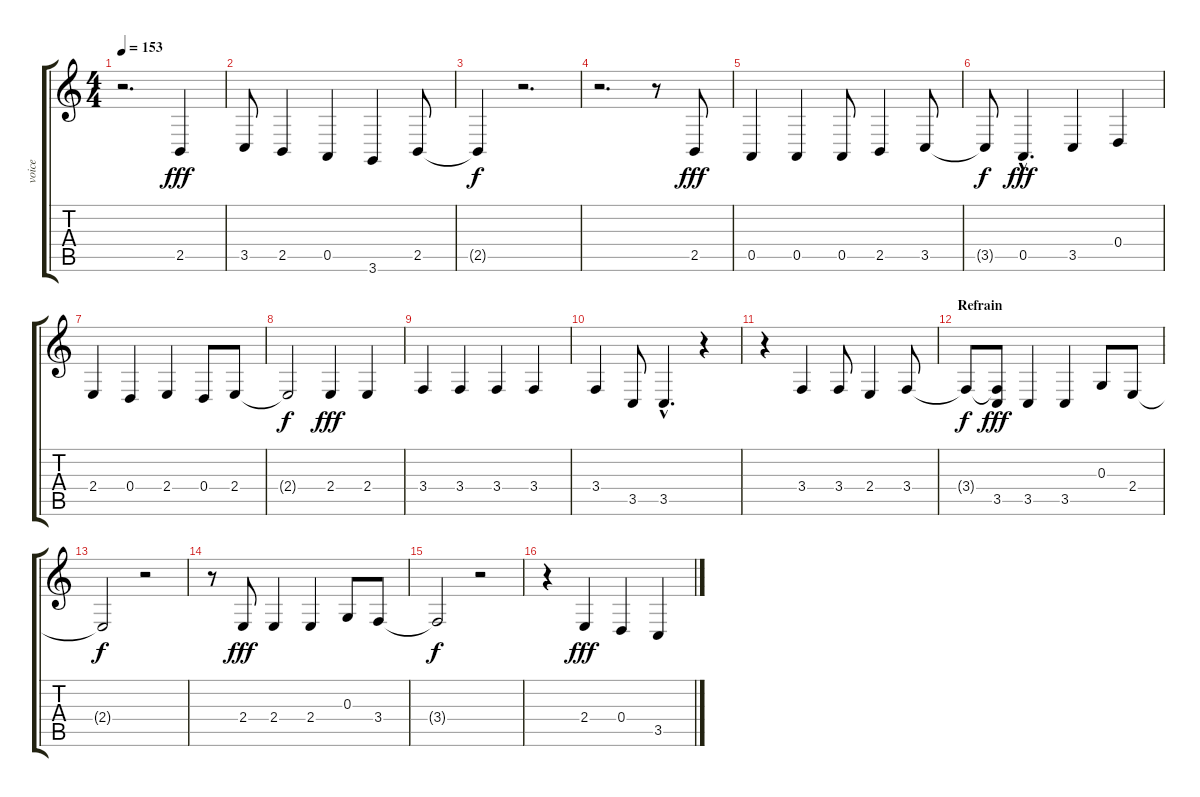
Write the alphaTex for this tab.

\track ("voice" "voice") {instrument violin}
\staff {score tabs}
\tuning (E4 B3 G3 D3 A2 E2) {hide}
\ts (4 4)
\tempo 153
\clef g2
\ks c
r.2{d dy fff} 2.5.4 |
3.5.8 2.5.4 0.5.4 3.6.4 2.5.8 |
2.5{t}.4{dy f} r.2{d} |
r.2{d} r.8 2.5.8{dy fff} |
0.5.4 0.5.4 0.5.8 2.5.4 3.5.8 |
3.5{t}.8{dy f} 0.5{hac}.4{d dy fff} 3.5.4 0.4.4 |
2.4.4 0.4.4 2.4.4 0.4.8 2.4.8 |
2.4{t}.2{dy f} 2.4.4{dy fff} 2.4.4 |
3.4.4 3.4.4 3.4.4 3.4.4 |
3.4.4 3.5.8 3.5{hac}.4{d} r.4 |
r.4 3.4.4 3.4.8 2.4.4 3.4.8 |
\section ("" "Refrain")
3.4{t}.8{dy f} (3.4{t} 3.5).8{dy fff} 3.5.4 3.5.4 0.3.8 2.4.8 |
2.4{t}.2{dy f} r.2 |
r.8 2.4.8{dy fff} 2.4.4 2.4.4 0.3.8 3.4.8 |
3.4{t}.2{dy f} r.2 |
r.4 2.4.4{dy fff} 0.4.4 3.5.4
